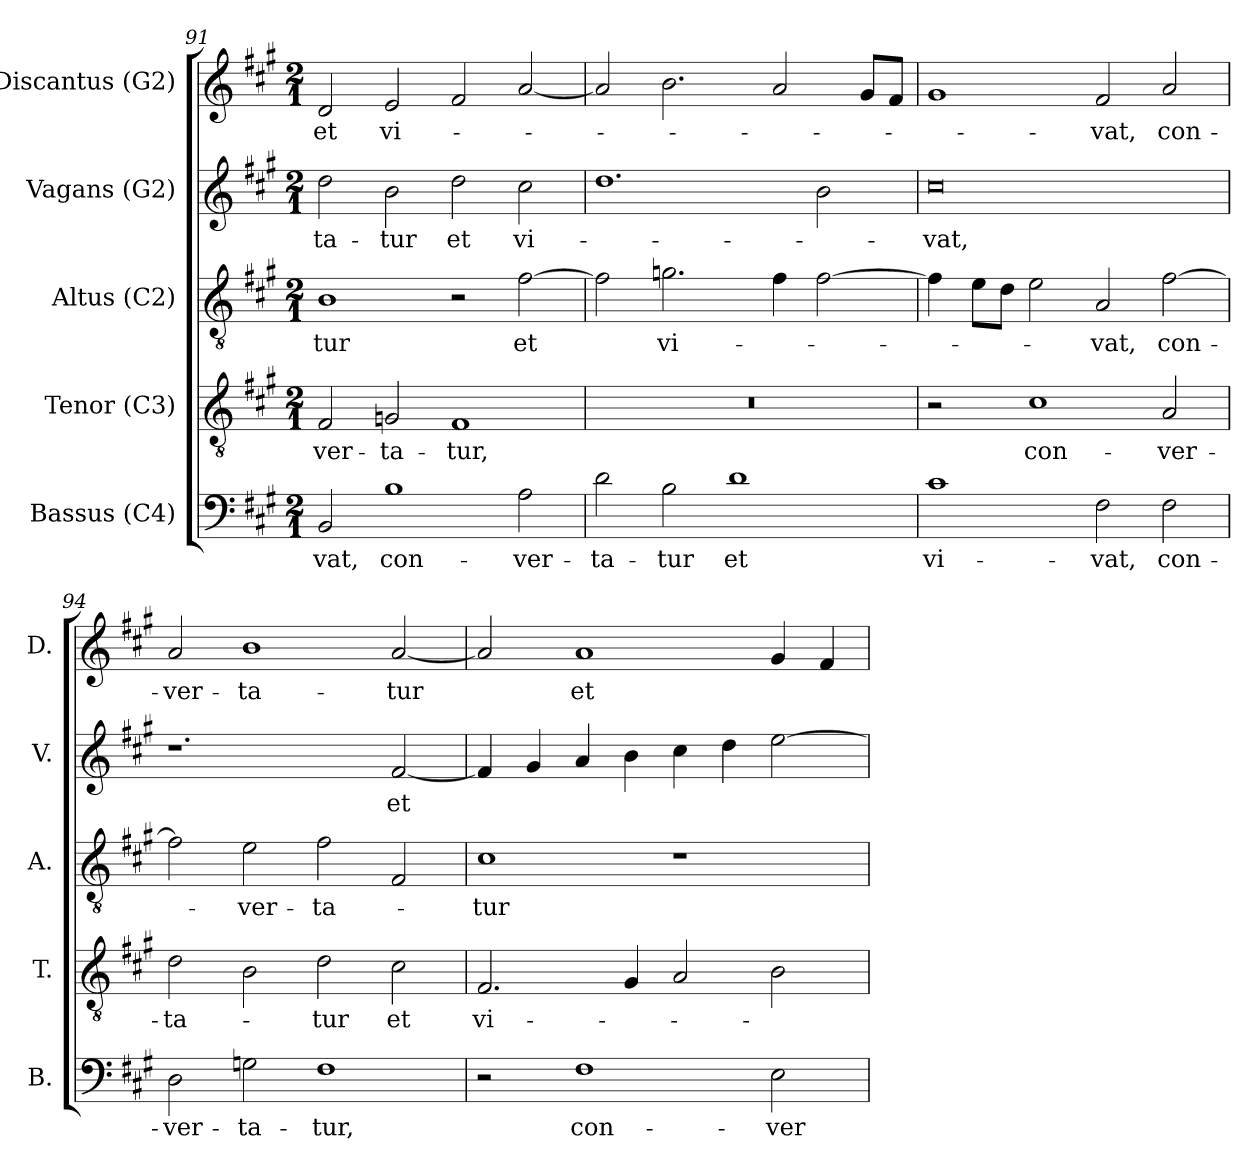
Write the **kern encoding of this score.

**kern	**text	**kern	**text	**kern	**text	**kern	**text	**kern	**text
*part5	*part5	*part4	*part4	*part3	*part3	*part2	*part2	*part1	*part1
*staff5	*staff5	*staff4	*staff4	*staff3	*staff3	*staff2	*staff2	*staff1	*staff1
*I"Bassus (C4)	*	*I"Tenor (C3)	*	*I"Altus (C2)	*	*I"Vagans (G2)	*	*I"Discantus (G2)	*
*I'B.	*	*I'T.	*	*I'A.	*	*I'V.	*	*I'D.	*
!!LO:LB:g=z
*clefF4	*	*clefGv2	*	*clefGv2	*	*clefG2	*	*clefG2	*
*	*	*ITrd7c12	*	*ITrd7c12	*	*ITrd7c12	*	*	*
*k[f#c#g#]	*	*k[f#c#g#]	*	*k[f#c#g#]	*	*k[f#c#g#]	*	*k[f#c#g#]	*
*A:	*	*A:	*	*A:	*	*A:	*	*A:	*
*M2/1	*	*M2/1	*	*M2/1	*	*M2/1	*	*M2/1	*
=91	=91	=91	=91	=91	=91	=91	=91	=91	=91
!	!LO:LY:b:color=#000000	!	!	!	!	!	!	!	!
!	!	!	!LO:LY:b:color=#000000	!	!	!	!	!	!
!	!	!	!	!	!LO:LY:b:color=#000000	!	!	!	!
!	!	!	!	!	!	!	!LO:LY:b:color=#000000	!	!
!	!	!	!	!	!	!	!	!	!LO:LY:b:color=#000000
2BBi/	-vat,	2FF#i/	-ver-	1BBi	-tur	2di\	-ta-	2di/	et
!	!LO:LY:b:color=#000000	!	!	!	!	!	!	!	!
!	!	!	!LO:LY:b:color=#000000	!	!	!	!	!	!
!	!	!	!	!	!	!	!LO:LY:b:color=#000000	!	!
!	!	!	!	!	!	!	!	!	!LO:LY:b:color=#000000
1Bi	con-	2GGni/	-ta-	.	.	2Bi\	-tur	2ei/	vi-
!	!	!	!LO:LY:b:color=#000000	!	!	!	!	!	!
!	!	!	!	!	!	!	!LO:LY:b:color=#000000	!	!
.	.	1FF#i	-tur,	2r	.	2di\	et	2f#i/	.
!	!LO:LY:b:color=#000000	!	!	!	!	!	!	!	!
!	!	!	!	!	!LO:LY:b:color=#000000	!	!	!	!
!	!	!	!	!	!	!	!LO:LY:b:color=#000000	!	!
2Ai\	-ver-	.	.	[2F#i\	et	2c#i\	vi-	[2ai/	.
=92	=92	=92	=92	=92	=92	=92	=92	=92	=92
!	!LO:LY:b:color=#000000	!LO:N:vis=1	!	!	!	!	!	!	!
2di\	-ta-	0r	.	2F#i\]	.	1.di	.	2ai/]	.
!	!LO:LY:b:color=#000000	!	!	!	!	!	!	!	!
!	!	!	!	!	!LO:LY:b:color=#000000	!	!	!	!
2Bi\	-tur	.	.	2.Gni\	vi-	.	.	2.bi\	.
!	!LO:LY:b:color=#000000	!	!	!	!	!	!	!	!
1di	et	.	.	.	.	.	.	.	.
.	.	.	.	4F#i\	.	.	.	2ai/	.
.	.	.	.	[2F#i\	.	2Bi\	.	.	.
.	.	.	.	.	.	.	.	8g#i/L	.
.	.	.	.	.	.	.	.	8f#i/J	.
=93	=93	=93	=93	=93	=93	=93	=93	=93	=93
!	!LO:LY:b:color=#000000	!	!	!	!	!	!	!	!
!	!	!	!	!	!	!	!LO:LY:b:color=#000000	!	!
1c#i	vi-	2r	.	4F#i\]	.	0c#i	-vat,	1g#i	.
.	.	.	.	8Ei\L	.	.	.	.	.
.	.	.	.	8Di\J	.	.	.	.	.
!	!	!	!LO:LY:b:color=#000000	!	!	!	!	!	!
.	.	1C#i	con-	2Ei\	.	.	.	.	.
!	!LO:LY:b:color=#000000	!	!	!	!	!	!	!	!
!	!	!	!	!	!LO:LY:b:color=#000000	!	!	!	!
!	!	!	!	!	!	!	!	!	!LO:LY:b:color=#000000
2F#i\	-vat,	.	.	2AAi/	-vat,	.	.	2f#i/	-vat,
!	!LO:LY:b:color=#000000	!	!	!	!	!	!	!	!
!	!	!	!LO:LY:b:color=#000000	!	!	!	!	!	!
!	!	!	!	!	!LO:LY:b:color=#000000	!	!	!	!
!	!	!	!	!	!	!	!	!	!LO:LY:b:color=#000000
2F#i\	con-	2AAi/	-ver-	[2F#i\	con-	.	.	2ai/	con-
=94	=94	=94	=94	=94	=94	=94	=94	=94	=94
!	!LO:LY:b:color=#000000	!	!	!	!	!	!	!	!
!	!	!	!LO:LY:b:color=#000000	!	!	!	!	!	!
!	!	!	!	!	!	!	!	!	!LO:LY:b:color=#000000
2Di\	-ver-	2Di\	-ta-	2F#i\]	.	1.r	.	2ai/	-ver-
!	!LO:LY:b:color=#000000	!	!	!	!	!	!	!	!
!	!	!	!	!	!LO:LY:b:color=#000000	!	!	!	!
!	!	!	!	!	!	!	!	!	!LO:LY:b:color=#000000
2Gi\	-ta-	2BBi\	.	2Ei\	-ver-	.	.	1bi	-ta-
!	!LO:LY:b:color=#000000	!	!	!	!	!	!	!	!
!	!	!	!LO:LY:b:color=#000000	!	!	!	!	!	!
!	!	!	!	!	!LO:LY:b:color=#000000	!	!	!	!
1F#i	-tur,	2Di\	-tur	2F#i\	-ta-	.	.	.	.
!	!	!	!LO:LY:b:color=#000000	!	!	!	!	!	!
!	!	!	!	!	!	!	!LO:LY:b:color=#000000	!	!
!	!	!	!	!	!	!	!	!	!LO:LY:b:color=#000000
.	.	2C#i\	et	2FF#i/	.	[2F#i/	et	[2ai/	-tur
!!LO:LB:g=z
=95	=95	=95	=95	=95	=95	=95	=95	=95	=95
!	!	!	!LO:LY:b:color=#000000	!	!	!	!	!	!
!	!	!	!	!	!LO:LY:b:color=#000000	!	!	!	!
2r	.	2.FF#i/	vi-	1C#i	-tur	4F#i/]	.	2ai/]	.
.	.	.	.	.	.	4G#i/	.	.	.
!	!LO:LY:b:color=#000000	!	!	!	!	!	!	!	!
!	!	!	!	!	!	!	!	!	!LO:LY:b:color=#000000
1F#i	con-	.	.	.	.	4Ai/	.	1ai	et
.	.	4GG#i/	.	.	.	4Bi\	.	.	.
.	.	2AAi/	.	1r	.	4c#i\	.	.	.
.	.	.	.	.	.	4di\	.	.	.
!	!LO:LY:b:color=#000000	!	!	!	!	!	!	!	!
2Ei\	-ver-	2BBi\	.	.	.	[2ei\	.	4g#i/	.
.	.	.	.	.	.	.	.	4f#i/	.
=	=	=	=	=	=	=	=	=	=
*-	*-	*-	*-	*-	*-	*-	*-	*-	*-
